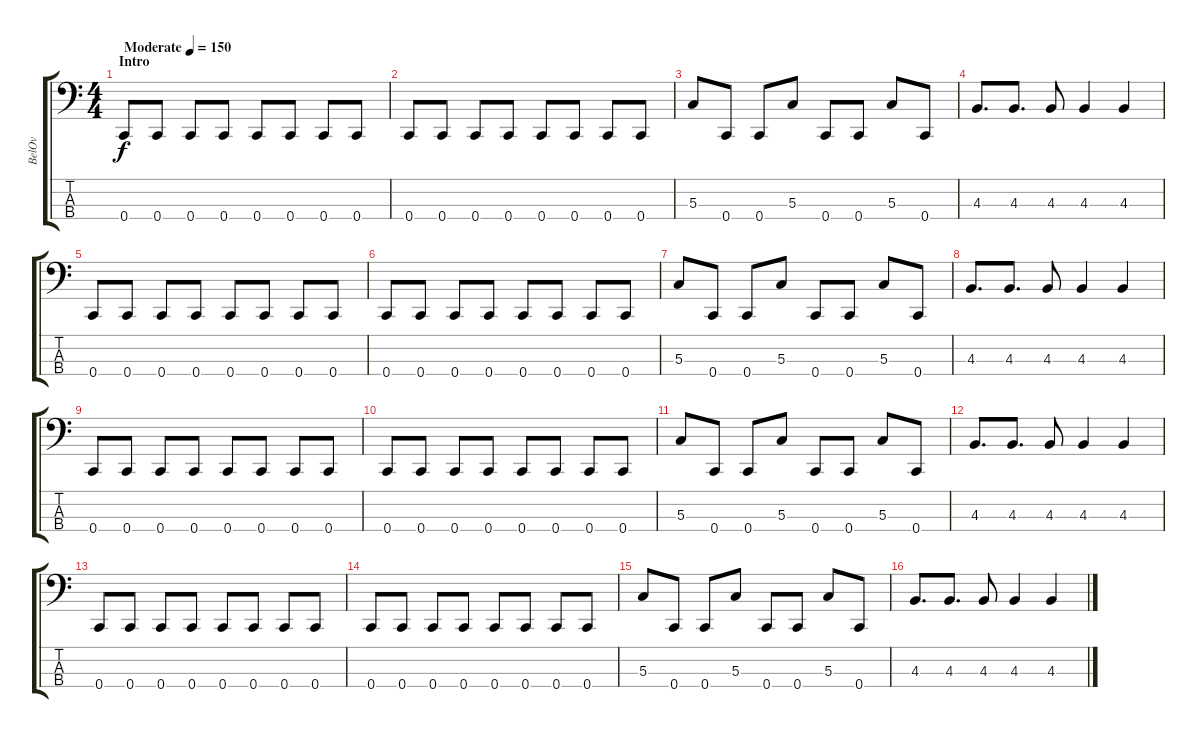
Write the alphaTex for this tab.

\track ("BelOv" "BelOv") {instrument electricbasspick}
\staff {score tabs}
\tuning (F2 C2 G1 C1) {hide}
\ts (4 4)
\section ("" "Intro")
\tempo (150 "Moderate")
\clef f4
\ks c
0.4.8{dy f instrument electricbasspick} 0.4.8 0.4.8 0.4.8 0.4.8 0.4.8 0.4.8 0.4.8 |
0.4.8 0.4.8 0.4.8 0.4.8 0.4.8 0.4.8 0.4.8 0.4.8 |
5.3.8 0.4.8 0.4.8 5.3.8 0.4.8 0.4.8 5.3.8 0.4.8 |
4.3.8{d} 4.3.8{d} 4.3.8 4.3.4 4.3.4 |
0.4.8 0.4.8 0.4.8 0.4.8 0.4.8 0.4.8 0.4.8 0.4.8 |
0.4.8 0.4.8 0.4.8 0.4.8 0.4.8 0.4.8 0.4.8 0.4.8 |
5.3.8 0.4.8 0.4.8 5.3.8 0.4.8 0.4.8 5.3.8 0.4.8 |
4.3.8{d} 4.3.8{d} 4.3.8 4.3.4 4.3.4 |
0.4.8 0.4.8 0.4.8 0.4.8 0.4.8 0.4.8 0.4.8 0.4.8 |
0.4.8 0.4.8 0.4.8 0.4.8 0.4.8 0.4.8 0.4.8 0.4.8 |
5.3.8 0.4.8 0.4.8 5.3.8 0.4.8 0.4.8 5.3.8 0.4.8 |
4.3.8{d} 4.3.8{d} 4.3.8 4.3.4 4.3.4 |
0.4.8 0.4.8 0.4.8 0.4.8 0.4.8 0.4.8 0.4.8 0.4.8 |
0.4.8 0.4.8 0.4.8 0.4.8 0.4.8 0.4.8 0.4.8 0.4.8 |
5.3.8 0.4.8 0.4.8 5.3.8 0.4.8 0.4.8 5.3.8 0.4.8 |
4.3.8{d} 4.3.8{d} 4.3.8 4.3.4 4.3.4
